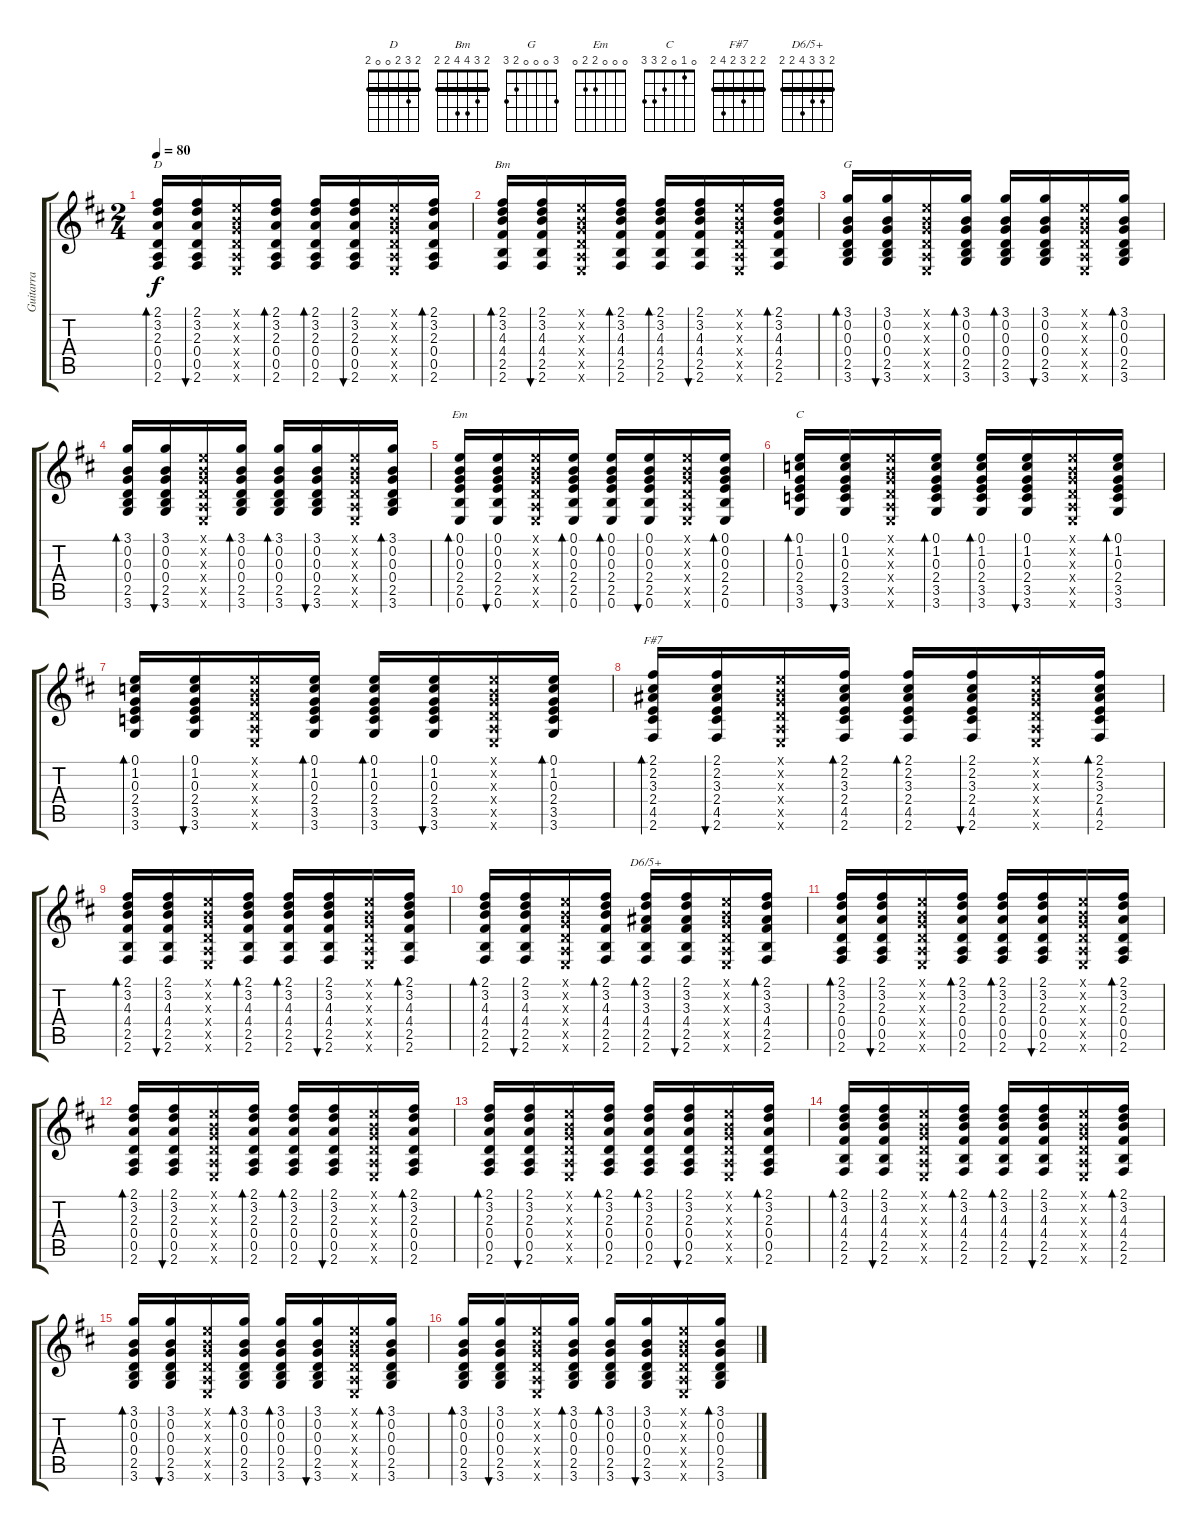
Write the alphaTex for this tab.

\track ("Guitarra" "Guitarra") {instrument acousticguitarnylon}
\staff {score tabs}
\tuning (E4 B3 G3 D3 A2 E2) {hide}
\chord ("D" 2 3 2 0 0 2) {barre 2}
\chord ("Bm" 2 3 4 4 2 2) {barre 2}
\chord ("G" 3 0 0 0 2 3)
\chord ("Em" 0 0 0 2 2 0)
\chord ("C" 0 1 0 2 3 3)
\chord ("F#7" 2 2 3 2 4 2) {barre 2}
\chord ("D6/5+" 2 3 3 4 2 2) {barre 2}
\ts (2 4)
\tempo 80
\clef g2
\ks d
(2.1 3.2 2.3 0.4 0.5 2.6).16{bd 30 ch "D" dy f} (2.1 3.2 2.3 0.4 0.5 2.6).16{bu 30} (0.1{x} 0.2{x} 0.3{x} 0.4{x} 0.5{x} 0.6{x}).16 (2.1 3.2 2.3 0.4 0.5 2.6).16{bd 30} (2.1 3.2 2.3 0.4 0.5 2.6).16{bd 30} (2.1 3.2 2.3 0.4 0.5 2.6).16{bu 30} (0.1{x} 0.2{x} 0.3{x} 0.4{x} 0.5{x} 0.6{x}).16 (2.1 3.2 2.3 0.4 0.5 2.6).16{bd 30} |
(2.1 3.2 4.3 4.4 2.5 2.6).16{bd 30 ch "Bm"} (2.1 3.2 4.3 4.4 2.5 2.6).16{bu 30} (0.1{x} 0.2{x} 0.3{x} 0.4{x} 0.5{x} 0.6{x}).16 (2.1 3.2 4.3 4.4 2.5 2.6).16{bd 30} (2.1 3.2 4.3 4.4 2.5 2.6).16{bd 30} (2.1 3.2 4.3 4.4 2.5 2.6).16{bu 30} (0.1{x} 0.2{x} 0.3{x} 0.4{x} 0.5{x} 0.6{x}).16 (2.1 3.2 4.3 4.4 2.5 2.6).16{bd 30} |
(3.1 0.2 0.3 0.4 2.5 3.6).16{bd 30 ch "G"} (3.1 0.2 0.3 0.4 2.5 3.6).16{bu 30} (0.1{x} 0.2{x} 0.3{x} 0.4{x} 0.5{x} 0.6{x}).16 (3.1 0.2 0.3 0.4 2.5 3.6).16{bd 30} (3.1 0.2 0.3 0.4 2.5 3.6).16{bd 30} (3.1 0.2 0.3 0.4 2.5 3.6).16{bu 30} (0.1{x} 0.2{x} 0.3{x} 0.4{x} 0.5{x} 0.6{x}).16 (3.1 0.2 0.3 0.4 2.5 3.6).16{bd 30} |
(3.1 0.2 0.3 0.4 2.5 3.6).16{bd 30} (3.1 0.2 0.3 0.4 2.5 3.6).16{bu 30} (0.1{x} 0.2{x} 0.3{x} 0.4{x} 0.5{x} 0.6{x}).16 (3.1 0.2 0.3 0.4 2.5 3.6).16{bd 30} (3.1 0.2 0.3 0.4 2.5 3.6).16{bd 30} (3.1 0.2 0.3 0.4 2.5 3.6).16{bu 30} (0.1{x} 0.2{x} 0.3{x} 0.4{x} 0.5{x} 0.6{x}).16 (3.1 0.2 0.3 0.4 2.5 3.6).16{bd 30} |
(0.1 0.2 0.3 2.4 2.5 0.6).16{bd 30 ch "Em"} (0.1 0.2 0.3 2.4 2.5 0.6).16{bu 30} (0.1{x} 0.2{x} 0.3{x} 0.4{x} 0.5{x} 0.6{x}).16 (0.1 0.2 0.3 2.4 2.5 0.6).16{bd 30} (0.1 0.2 0.3 2.4 2.5 0.6).16{bd 30} (0.1 0.2 0.3 2.4 2.5 0.6).16{bu 30} (0.1{x} 0.2{x} 0.3{x} 0.4{x} 0.5{x} 0.6{x}).16 (0.1 0.2 0.3 2.4 2.5 0.6).16{bd 30} |
(0.1 1.2 0.3 2.4 3.5 3.6).16{bd 30 ch "C"} (0.1 1.2 0.3 2.4 3.5 3.6).16{bu 30} (0.1{x} 0.2{x} 0.3{x} 0.4{x} 0.5{x} 0.6{x}).16 (0.1 1.2 0.3 2.4 3.5 3.6).16{bd 30} (0.1 1.2 0.3 2.4 3.5 3.6).16{bd 30} (0.1 1.2 0.3 2.4 3.5 3.6).16{bu 30} (0.1{x} 0.2{x} 0.3{x} 0.4{x} 0.5{x} 0.6{x}).16 (0.1 1.2 0.3 2.4 3.5 3.6).16{bd 30} |
(0.1 1.2 0.3 2.4 3.5 3.6).16{bd 30} (0.1 1.2 0.3 2.4 3.5 3.6).16{bu 30} (0.1{x} 0.2{x} 0.3{x} 0.4{x} 0.5{x} 0.6{x}).16 (0.1 1.2 0.3 2.4 3.5 3.6).16{bd 30} (0.1 1.2 0.3 2.4 3.5 3.6).16{bd 30} (0.1 1.2 0.3 2.4 3.5 3.6).16{bu 30} (0.1{x} 0.2{x} 0.3{x} 0.4{x} 0.5{x} 0.6{x}).16 (0.1 1.2 0.3 2.4 3.5 3.6).16{bd 30} |
(2.1 2.2 3.3 2.4 4.5 2.6).16{bd 30 ch "F#7"} (2.1 2.2 3.3 2.4 4.5 2.6).16{bu 30} (0.1{x} 0.2{x} 0.3{x} 0.4{x} 0.5{x} 0.6{x}).16 (2.1 2.2 3.3 2.4 4.5 2.6).16{bd 30} (2.1 2.2 3.3 2.4 4.5 2.6).16{bd 30} (2.1 2.2 3.3 2.4 4.5 2.6).16{bu 30} (0.1{x} 0.2{x} 0.3{x} 0.4{x} 0.5{x} 0.6{x}).16 (2.1 2.2 3.3 2.4 4.5 2.6).16{bd 30} |
(2.1 3.2 4.3 4.4 2.5 2.6).16{bd 30} (2.1 3.2 4.3 4.4 2.5 2.6).16{bu 30} (0.1{x} 0.2{x} 0.3{x} 0.4{x} 0.5{x} 0.6{x}).16 (2.1 3.2 4.3 4.4 2.5 2.6).16{bd 30} (2.1 3.2 4.3 4.4 2.5 2.6).16{bd 30} (2.1 3.2 4.3 4.4 2.5 2.6).16{bu 30} (0.1{x} 0.2{x} 0.3{x} 0.4{x} 0.5{x} 0.6{x}).16 (2.1 3.2 4.3 4.4 2.5 2.6).16{bd 30} |
(2.1 3.2 4.3 4.4 2.5 2.6).16{bd 30} (2.1 3.2 4.3 4.4 2.5 2.6).16{bu 30} (0.1{x} 0.2{x} 0.3{x} 0.4{x} 0.5{x} 0.6{x}).16 (2.1 3.2 4.3 4.4 2.5 2.6).16{bd 30} (2.1 3.2 3.3 4.4 2.5 2.6).16{bd 30 ch "D6/5+"} (2.1 3.2 3.3 4.4 2.5 2.6).16{bu 30} (0.1{x} 0.2{x} 0.3{x} 0.4{x} 0.5{x} 0.6{x}).16 (2.1 3.2 3.3 4.4 2.5 2.6).16{bd 30} |
(2.1 3.2 2.3 0.4 0.5 2.6).16{bd 30} (2.1 3.2 2.3 0.4 0.5 2.6).16{bu 30} (0.1{x} 0.2{x} 0.3{x} 0.4{x} 0.5{x} 0.6{x}).16 (2.1 3.2 2.3 0.4 0.5 2.6).16{bd 30} (2.1 3.2 2.3 0.4 0.5 2.6).16{bd 30} (2.1 3.2 2.3 0.4 0.5 2.6).16{bu 30} (0.1{x} 0.2{x} 0.3{x} 0.4{x} 0.5{x} 0.6{x}).16 (2.1 3.2 2.3 0.4 0.5 2.6).16{bd 30} |
(2.1 3.2 2.3 0.4 0.5 2.6).16{bd 30} (2.1 3.2 2.3 0.4 0.5 2.6).16{bu 30} (0.1{x} 0.2{x} 0.3{x} 0.4{x} 0.5{x} 0.6{x}).16 (2.1 3.2 2.3 0.4 0.5 2.6).16{bd 30} (2.1 3.2 2.3 0.4 0.5 2.6).16{bd 30} (2.1 3.2 2.3 0.4 0.5 2.6).16{bu 30} (0.1{x} 0.2{x} 0.3{x} 0.4{x} 0.5{x} 0.6{x}).16 (2.1 3.2 2.3 0.4 0.5 2.6).16{bd 30} |
(2.1 3.2 2.3 0.4 0.5 2.6).16{bd 30} (2.1 3.2 2.3 0.4 0.5 2.6).16{bu 30} (0.1{x} 0.2{x} 0.3{x} 0.4{x} 0.5{x} 0.6{x}).16 (2.1 3.2 2.3 0.4 0.5 2.6).16{bd 30} (2.1 3.2 2.3 0.4 0.5 2.6).16{bd 30} (2.1 3.2 2.3 0.4 0.5 2.6).16{bu 30} (0.1{x} 0.2{x} 0.3{x} 0.4{x} 0.5{x} 0.6{x}).16 (2.1 3.2 2.3 0.4 0.5 2.6).16{bd 30} |
(2.1 3.2 4.3 4.4 2.5 2.6).16{bd 30} (2.1 3.2 4.3 4.4 2.5 2.6).16{bu 30} (0.1{x} 0.2{x} 0.3{x} 0.4{x} 0.5{x} 0.6{x}).16 (2.1 3.2 4.3 4.4 2.5 2.6).16{bd 30} (2.1 3.2 4.3 4.4 2.5 2.6).16{bd 30} (2.1 3.2 4.3 4.4 2.5 2.6).16{bu 30} (0.1{x} 0.2{x} 0.3{x} 0.4{x} 0.5{x} 0.6{x}).16 (2.1 3.2 4.3 4.4 2.5 2.6).16{bd 30} |
(3.1 0.2 0.3 0.4 2.5 3.6).16{bd 30} (3.1 0.2 0.3 0.4 2.5 3.6).16{bu 30} (0.1{x} 0.2{x} 0.3{x} 0.4{x} 0.5{x} 0.6{x}).16 (3.1 0.2 0.3 0.4 2.5 3.6).16{bd 30} (3.1 0.2 0.3 0.4 2.5 3.6).16{bd 30} (3.1 0.2 0.3 0.4 2.5 3.6).16{bu 30} (0.1{x} 0.2{x} 0.3{x} 0.4{x} 0.5{x} 0.6{x}).16 (3.1 0.2 0.3 0.4 2.5 3.6).16{bd 30} |
(3.1 0.2 0.3 0.4 2.5 3.6).16{bd 30} (3.1 0.2 0.3 0.4 2.5 3.6).16{bu 30} (0.1{x} 0.2{x} 0.3{x} 0.4{x} 0.5{x} 0.6{x}).16 (3.1 0.2 0.3 0.4 2.5 3.6).16{bd 30} (3.1 0.2 0.3 0.4 2.5 3.6).16{bd 30} (3.1 0.2 0.3 0.4 2.5 3.6).16{bu 30} (0.1{x} 0.2{x} 0.3{x} 0.4{x} 0.5{x} 0.6{x}).16 (3.1 0.2 0.3 0.4 2.5 3.6).16{bd 30}
